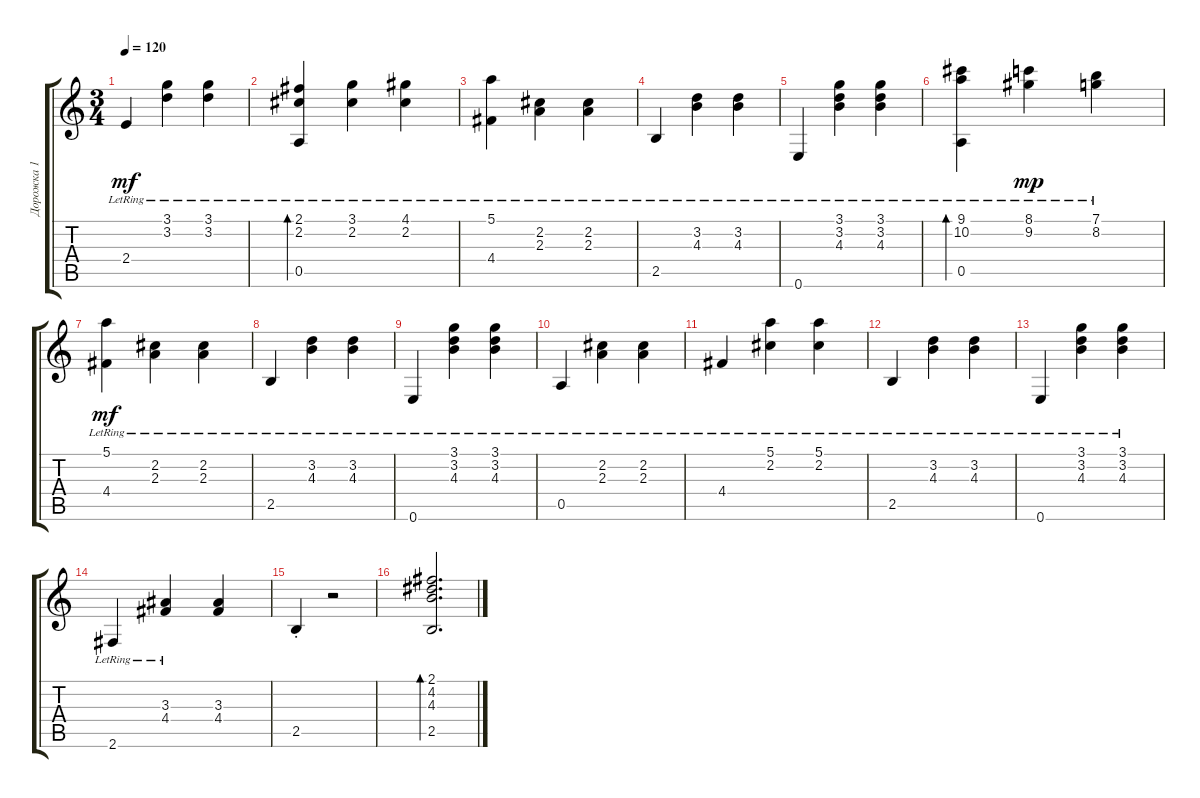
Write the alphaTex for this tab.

\track ("Дорожка 1" "Дорожка 1") {instrument acousticguitarnylon}
\staff {score tabs}
\tuning (E4 B3 G3 D3 A2 E2) {hide}
\ts (3 4)
\tempo 120
\clef g2
\ks c
2.4{lr}.4{dy mf} (3.1{lr} 3.2{lr}).4 (3.1{lr} 3.2{lr}).4 |
(2.1{lr} 2.2{lr} 0.5{lr}).4{bd 120} (3.1{lr} 2.2{lr}).4 (4.1{lr} 2.2{lr}).4 |
(5.1{lr} 4.4{lr}).4 (2.2{lr} 2.3{lr}).4 (2.2{lr} 2.3{lr}).4 |
2.5{lr}.4 (3.2{lr} 4.3{lr}).4 (3.2{lr} 4.3{lr}).4 |
0.6{lr}.4 (3.1 3.2{lr} 4.3{lr}).4 (3.1 3.2{lr} 4.3{lr}).4 |
(9.1{lr} 10.2{lr} 0.5{lr}).4{bd 240} (8.1{lr} 9.2{lr}).4{dy mp} (7.1{lr} 8.2{lr}).4 |
(5.1{lr} 4.4{lr}).4{dy mf} (2.2{lr} 2.3{lr}).4 (2.2{lr} 2.3{lr}).4 |
2.5{lr}.4 (3.2{lr} 4.3{lr}).4 (3.2{lr} 4.3{lr}).4 |
0.6{lr}.4 (3.1 3.2{lr} 4.3{lr}).4 (3.1 3.2{lr} 4.3{lr}).4 |
0.5{lr}.4 (2.2{lr} 2.3{lr}).4 (2.2{lr} 2.3{lr}).4 |
4.4{lr}.4 (5.1 2.2{lr}).4 (5.1 2.2{lr}).4 |
2.5{lr}.4 (3.2{lr} 4.3{lr}).4 (3.2{lr} 4.3{lr}).4 |
0.6{lr}.4 (3.1 3.2{lr} 4.3{lr}).4 (3.1 3.2{lr} 4.3{lr}).4 |
2.6{lr}.4 (3.3{lr} 4.4{lr}).4 (3.3 4.4).4 |
2.5{st}.4 r.2 |
(2.1 4.2 4.3 2.5).2{d bd 480}
